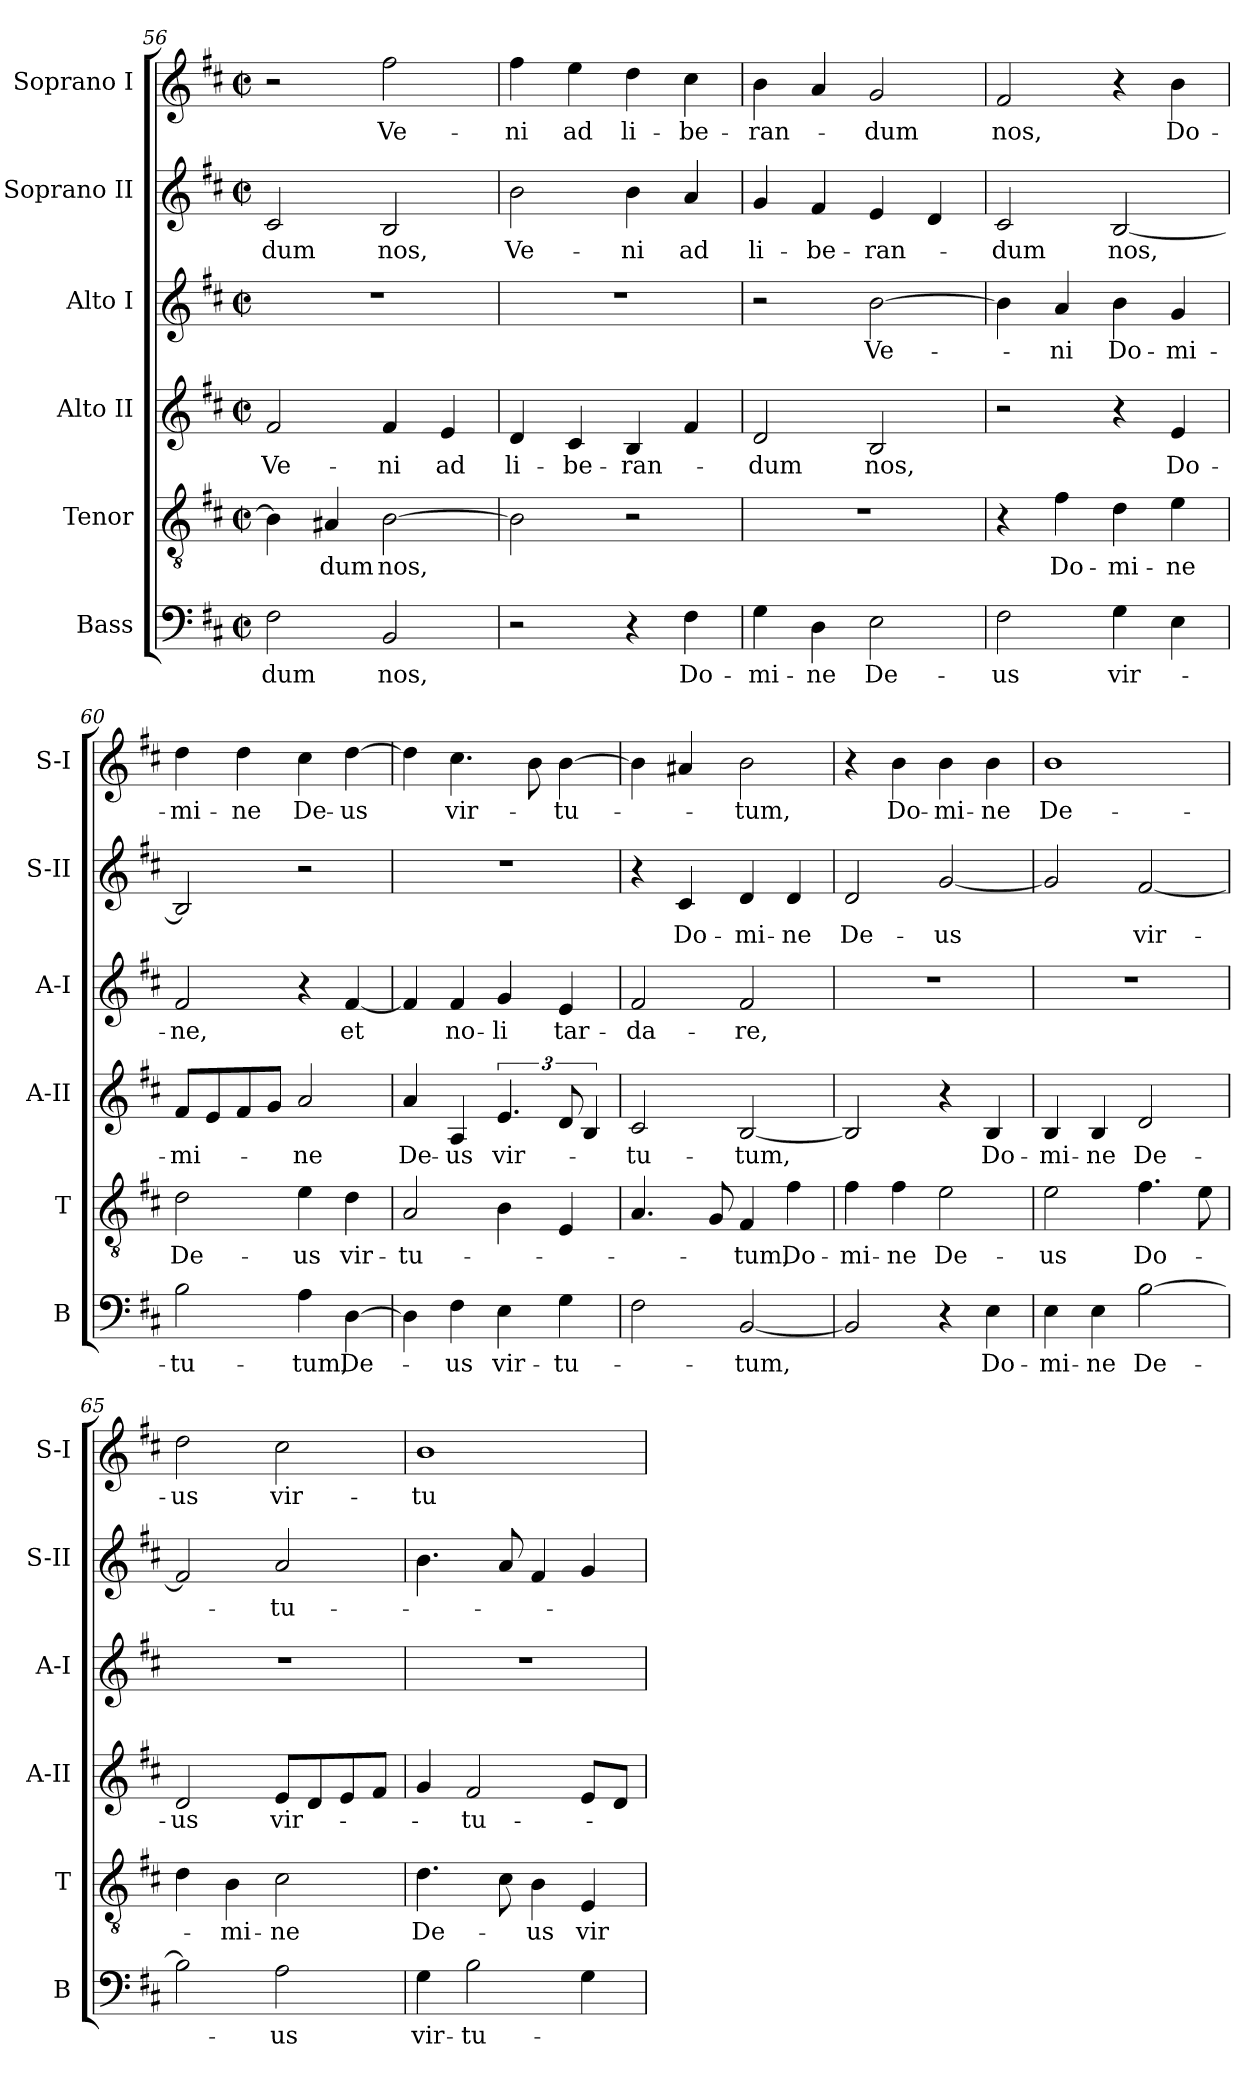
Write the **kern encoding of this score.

**kern	**text	**kern	**text	**kern	**text	**kern	**text	**kern	**text	**kern	**text
*part6	*part6	*part5	*part5	*part4	*part4	*part3	*part3	*part2	*part2	*part1	*part1
*staff6	*staff6	*staff5	*staff5	*staff4	*staff4	*staff3	*staff3	*staff2	*staff2	*staff1	*staff1
*I"Bass	*	*I"Tenor	*	*I"Alto II	*	*I"Alto I	*	*I"Soprano II	*	*I"Soprano I	*
*I'B	*	*I'T	*	*I'A-II	*	*I'A-I	*	*I'S-II	*	*I'S-I	*
*clefF4	*	*clefGv2	*	*clefG2	*	*clefG2	*	*clefG2	*	*clefG2	*
*k[f#c#]	*	*k[f#c#]	*	*k[f#c#]	*	*k[f#c#]	*	*k[f#c#]	*	*k[f#c#]	*
*D:	*	*D:	*	*D:	*	*D:	*	*D:	*	*D:	*
*M2/2	*	*M2/2	*	*M2/2	*	*M2/2	*	*M2/2	*	*M2/2	*
*met(c|)	*	*met(c|)	*	*met(c|)	*	*met(c|)	*	*met(c|)	*	*met(c|)	*
=56	=56	=56	=56	=56	=56	=56	=56	=56	=56	=56	=56
2F#\	-dum	4B\]	.	2f#/	Ve-	1r	.	2c#/	-dum	2r	.
.	.	4A#X/	-dum	.	.	.	.	.	.	.	.
2BB/	nos,	[2B\	nos,	4f#/	-ni	.	.	2B/	nos,	2ff#\	Ve-
.	.	.	.	4e/	ad	.	.	.	.	.	.
=57	=57	=57	=57	=57	=57	=57	=57	=57	=57	=57	=57
2r	.	2B\]	.	4d/	li-	1r	.	2b\	Ve-	4ff#\	-ni
.	.	.	.	4c#/	-be-	.	.	.	.	4ee\	ad
4r	.	2r	.	4B/	-ran-	.	.	4b\	-ni	4dd\	li-
4F#\	Do-	.	.	4f#/	.	.	.	4a/	ad	4cc#\	-be-
=58	=58	=58	=58	=58	=58	=58	=58	=58	=58	=58	=58
4G\	-mi-	1r	.	2d/	-dum	2r	.	4g/	li-	4b\	-ran-
4D\	-ne	.	.	.	.	.	.	4f#/	-be-	4a/	.
2E\	De-	.	.	2B/	nos,	[2b\	Ve-	4e/	-ran-	2g/	-dum
.	.	.	.	.	.	.	.	4d/	.	.	.
=59	=59	=59	=59	=59	=59	=59	=59	=59	=59	=59	=59
2F#\	-us	4r	.	2r	.	4b\]	.	2c#/	-dum	2f#/	nos,
.	.	4f#\	Do-	.	.	4a/	-ni	.	.	.	.
4G\	vir-	4d\	-mi-	4r	.	4b\	Do-	[2B/	nos,	4r	.
4E\	.	4e\	-ne	4e/	Do-	4g/	-mi-	.	.	4b\	Do-
=60	=60	=60	=60	=60	=60	=60	=60	=60	=60	=60	=60
2B\	-tu-	2d\	De-	8f#/L	-mi-	2f#/	-ne,	2B/]	.	4dd\	-mi-
.	.	.	.	8e/	.	.	.	.	.	.	.
.	.	.	.	8f#/	.	.	.	.	.	4dd\	-ne
.	.	.	.	8g/J	.	.	.	.	.	.	.
4A\	-tum,	4e\	-us	2a/	-ne	4r	.	2r	.	4cc#\	De-
[4D\	De-	4d\	vir-	.	.	[4f#/	et	.	.	[4dd\	-us
=61	=61	=61	=61	=61	=61	=61	=61	=61	=61	=61	=61
4D\]	.	2A/	-tu-	4a/	De-	4f#/]	.	1r	.	4dd\]	.
4F#\	-us	.	.	4A/	-us	4f#/	no-	.	.	4.cc#\	vir-
4E\	vir-	4B\	.	6.e/	vir-	4g/	-li	.	.	.	.
.	.	.	.	.	.	.	.	.	.	8b\	.
4G\	-tu-	4E/	.	12d/	.	4e/	tar-	.	.	[4b\	-tu-
.	.	.	.	6B/	.	.	.	.	.	.	.
!!LO:PB:g=z
=62	=62	=62	=62	=62	=62	=62	=62	=62	=62	=62	=62
2F#\	.	4.A/	.	2c#/	-tu-	2f#/	-da-	4r	.	4b\]	.
.	.	.	.	.	.	.	.	4c#/	Do-	4a#X/	.
.	.	8G/	.	.	.	.	.	.	.	.	.
[2BB/	-tum,	4F#/	-tum,	[2B/	-tum,	2f#/	-re,	4d/	-mi-	2b\	-tum,
.	.	4f#\	Do-	.	.	.	.	4d/	-ne	.	.
=63	=63	=63	=63	=63	=63	=63	=63	=63	=63	=63	=63
2BB/]	.	4f#\	-mi-	2B/]	.	1r	.	2d/	De-	4r	.
.	.	4f#\	-ne	.	.	.	.	.	.	4b\	Do-
4r	.	2e\	De-	4r	.	.	.	[2g/	-us	4b\	-mi-
4E\	Do-	.	.	4B/	Do-	.	.	.	.	4b\	-ne
=64	=64	=64	=64	=64	=64	=64	=64	=64	=64	=64	=64
4E\	-mi-	2e\	-us	4B/	-mi-	1r	.	2g/]	.	1b	De-
4E\	-ne	.	.	4B/	-ne	.	.	.	.	.	.
[>2B\	De-	4.f#\	Do-	2d/	De-	.	.	[<2f#/	vir-	.	.
.	.	8e\	.	.	.	.	.	.	.	.	.
=65	=65	=65	=65	=65	=65	=65	=65	=65	=65	=65	=65
2B\]	.	4d\	.	2d/	-us	1r	.	2f#/]	.	2dd\	-us
.	.	4B\	-mi-	.	.	.	.	.	.	.	.
2A\	-us	2c#\	-ne	8e/L	vir-	.	.	2a/	-tu-	2cc#\	vir-
.	.	.	.	8d/	.	.	.	.	.	.	.
.	.	.	.	8e/	.	.	.	.	.	.	.
.	.	.	.	8f#/J	.	.	.	.	.	.	.
=66	=66	=66	=66	=66	=66	=66	=66	=66	=66	=66	=66
4G\	vir-	4.d\	De-	4g/	.	1r	.	4.b\	.	1b	-tu-
2B\	-tu-	.	.	2f#/	-tu-	.	.	.	.	.	.
.	.	8c#\	.	.	.	.	.	8a/	.	.	.
.	.	4B\	-us	.	.	.	.	4f#/	.	.	.
4G\	.	4E/	vir-	8e/L	.	.	.	4g/	.	.	.
.	.	.	.	8d/J	.	.	.	.	.	.	.
=	=	=	=	=	=	=	=	=	=	=	=
*-	*-	*-	*-	*-	*-	*-	*-	*-	*-	*-	*-
